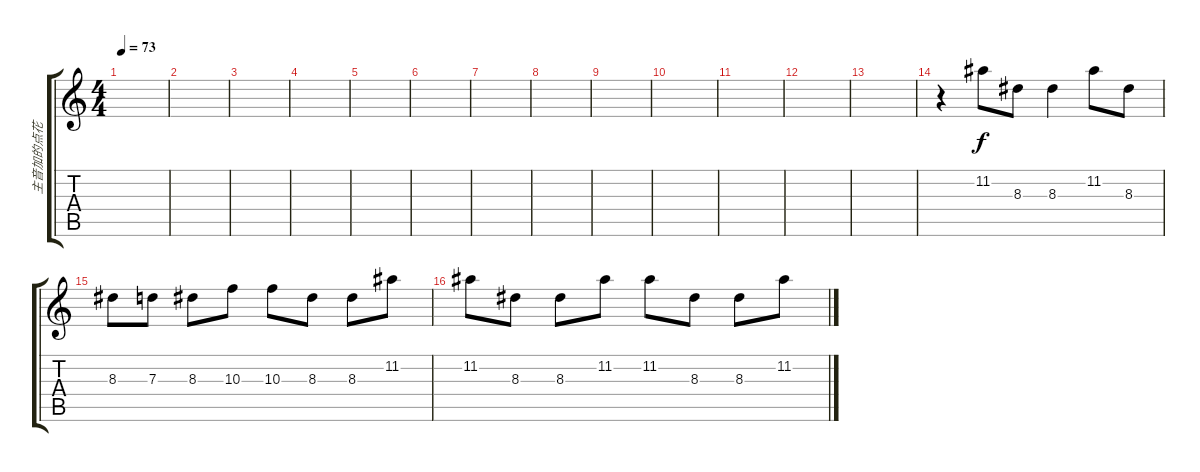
\track ("主音加的点花" "主音加的点花") {instrument electricguitarclean}
\staff {score tabs}
\tuning (E4 B3 G3 D3 A2 E2) {hide}
\ts (4 4)
\tempo 73
\clef g2
\ks c
|
|
|
|
|
|
|
|
|
|
|
|
|
r.4 11.2.8 8.3.8 8.3.4 11.2.8 8.3.8 |
8.3.8 7.3.8 8.3.8 10.3.8 10.3.8 8.3.8 8.3.8 11.2.8 |
11.2.8 8.3.8 8.3.8 11.2.8 11.2.8 8.3.8 8.3.8 11.2.8
